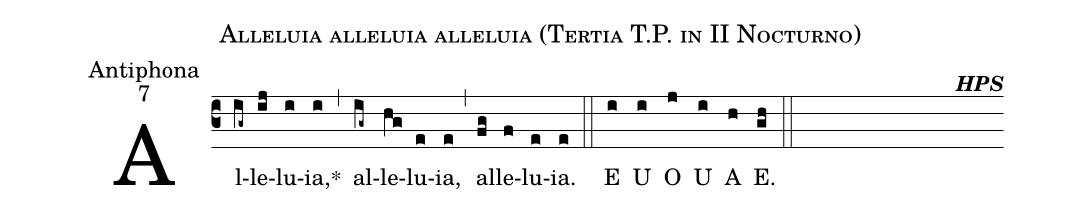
name:Alleluia alleluia alleluia (Tertia T.P. in II Nocturno);
office-part:Antiphona;
mode:7;
commentary:{\bfseries HPS};
%%
(c3) Al(ig~)le(ij)lu(i)ia,<sp>*</sp>(i) (,)
al(ig~)le(hg)lu(e)ia,(e) (,) al(fg)le(f)lu(e)ia.(e)
<eu> (::) E(i) U(i) O(j) U(i) A(h) E.(gh)  </eu> (::)
